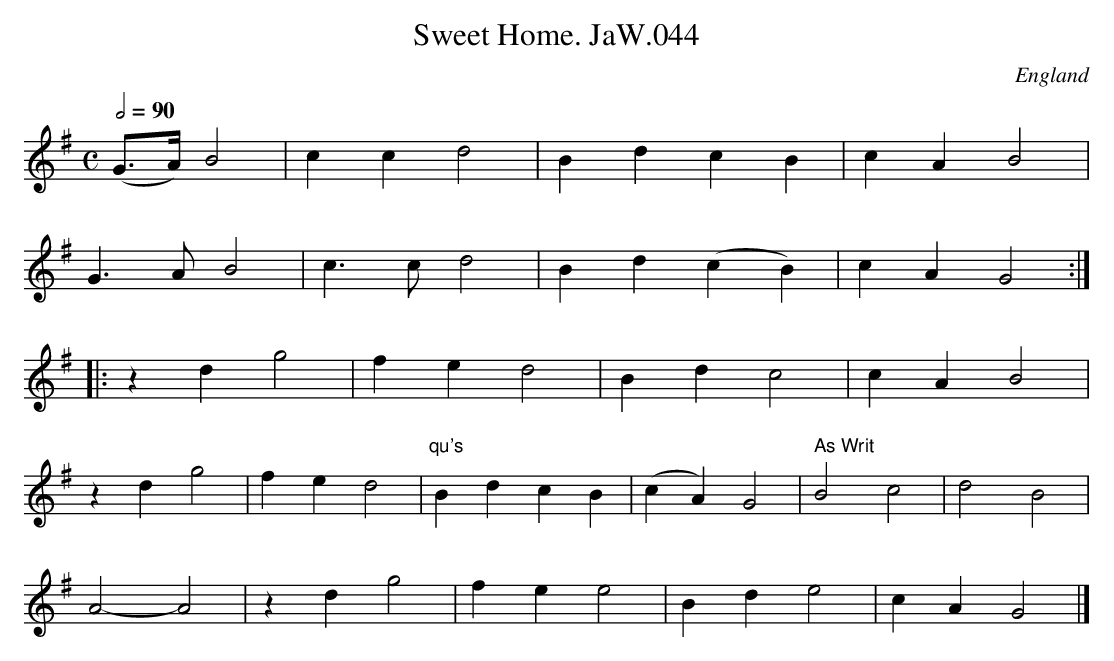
X:1
T:Sweet Home. JaW.044
M:C
L:1/8
Q:1/2=90
O:England
K:G major
(G>A)B4|c2c2d4|B2d2c2B2|c2A2B4|!
G3A B4|c3c d4|B2d2 (c2B2)|c2A2G4:|!
|:z2d2g4|f2e2d4|B2d2c4|c2A2B4|!
z2d2g4|f2e2d4|"qu's"B2d2c2B2|(c2A2)G4|" As Writ"B4c4|d4B4|!
A4-A4| z2d2g4|f2e2e4|B2d2e4|c2A2G4|]
